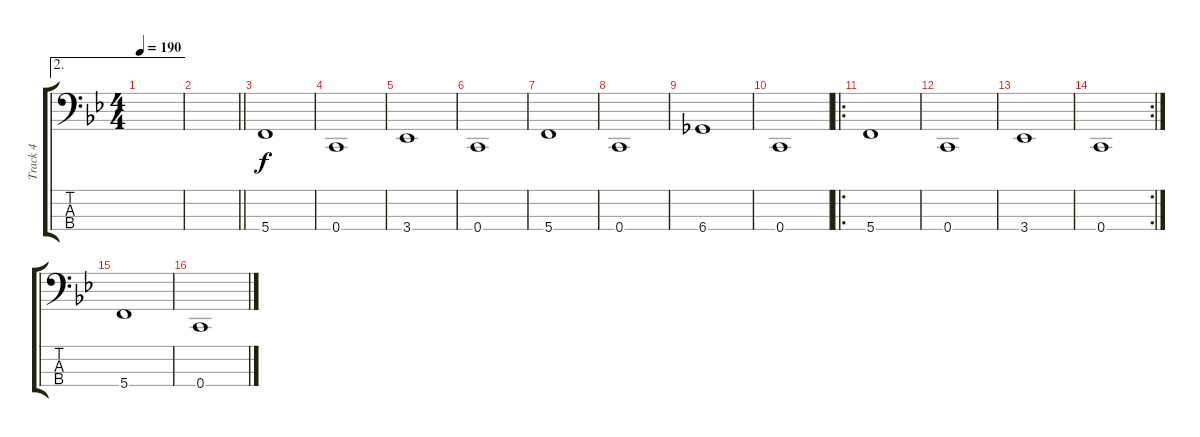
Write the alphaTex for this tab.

\track ("Track 4" "Track 4") {instrument electricbasspick}
\staff {score tabs}
\tuning (F2 C2 G1 C1) {hide}
\ae 2
\ts (4 4)
\tempo 190
\clef f4
\ks bb
|
\barLineRight lightlight
|
5.4.1 |
0.4.1 |
3.4.1 |
0.4.1 |
5.4.1 |
0.4.1 |
6.4.1 |
0.4.1 |
\ro
5.4.1 |
0.4.1 |
3.4.1 |
\rc 2
0.4.1 |
5.4.1 |
0.4.1
